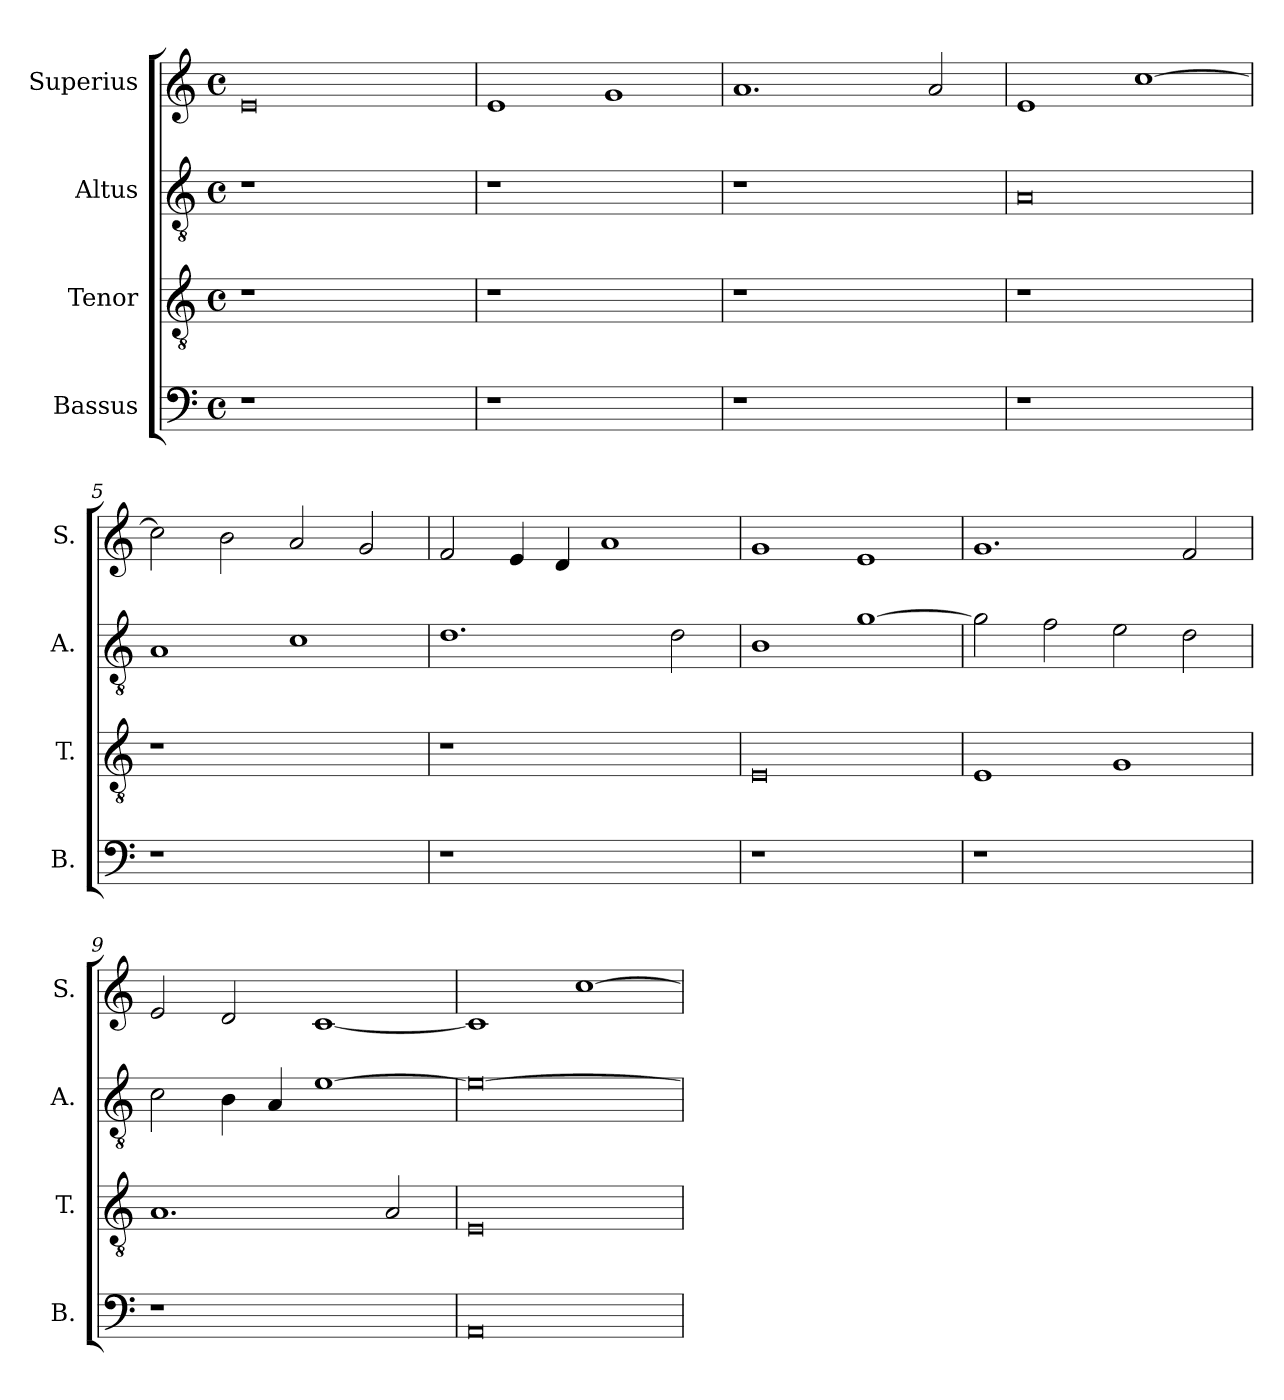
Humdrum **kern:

**kern	**kern	**kern	**kern
*part4	*part3	*part2	*part1
*staff4	*staff3	*staff2	*staff1
*I"Bassus	*I"Tenor	*I"Altus	*I"Superius
*I'B.	*I'T.	*I'A.	*I'S.
!!LO:PB:g=z
*clefF4	*clefGv2	*clefGv2	*clefG2
*	*ITrd7c12	*ITrd7c12	*
*k[]	*k[]	*k[]	*k[]
*C:	*C:	*C:	*C:
*M4/4	*M4/4	*M4/4	*M4/4
*met(c)	*met(c)	*met(c)	*met(c)
=1	=1	=1	=1
!LO:N:vis=1	!LO:N:vis=1	!LO:N:vis=1	!
1r	1r	1r	0ei
1ryy	1ryy	1ryy	.
=2	=2	=2	=2
!LO:N:vis=1	!LO:N:vis=1	!LO:N:vis=1	!
1r	1r	1r	1ei
1ryy	1ryy	1ryy	1gi
=3	=3	=3	=3
!LO:N:vis=1	!LO:N:vis=1	!LO:N:vis=1	!
1r	1r	1r	1.ai
1ryy	1ryy	1ryy	.
.	.	.	2ai/
=4	=4	=4	=4
!LO:N:vis=1	!LO:N:vis=1	!	!
1r	1r	0AAi	1ei
1ryy	1ryy	.	[>1cci
=5	=5	=5	=5
!LO:N:vis=1	!LO:N:vis=1	!	!
1r	1r	1AAi	2cci\]
.	.	.	2bi\
1ryy	1ryy	1Ci	2ai/
.	.	.	2gi/
=6	=6	=6	=6
!LO:N:vis=1	!LO:N:vis=1	!	!
1r	1r	1.Di	2fi/
.	.	.	4ei/
.	.	.	4di/
1ryy	1ryy	.	1ai
.	.	2Di\	.
!!LO:LB:g=z
=7	=7	=7	=7
!LO:N:vis=1	!	!	!
1r	0EEi	1BBi	1gi
1ryy	.	[>1Gi	1ei
=8	=8	=8	=8
!LO:N:vis=1	!	!	!
1r	1EEi	2Gi\]	1.gi
.	.	2Fi\	.
1ryy	1GGi	2Ei\	.
.	.	2Di\	2fi/
=9	=9	=9	=9
!LO:N:vis=1	!	!	!
1r	1.AAi	2Ci\	2ei/
.	.	4BBi\	2di/
.	.	4AAi/	.
1ryy	.	[>1Ei	[<1ci
.	2AAi/	.	.
=10	=10	=10	=10
0AAi	0EEi	0Ei_>	1ci]
.	.	.	[>1cci
=	=	=	=
*-	*-	*-	*-
